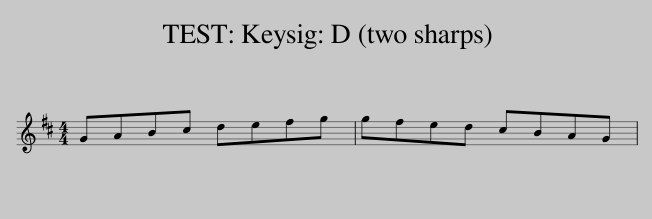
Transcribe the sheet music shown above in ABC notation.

X:1
L:1/8
M:4/4
I:linebreak $
K:D
V:1 treble
V:1
 GABc defg | gfed cBAG | %2
